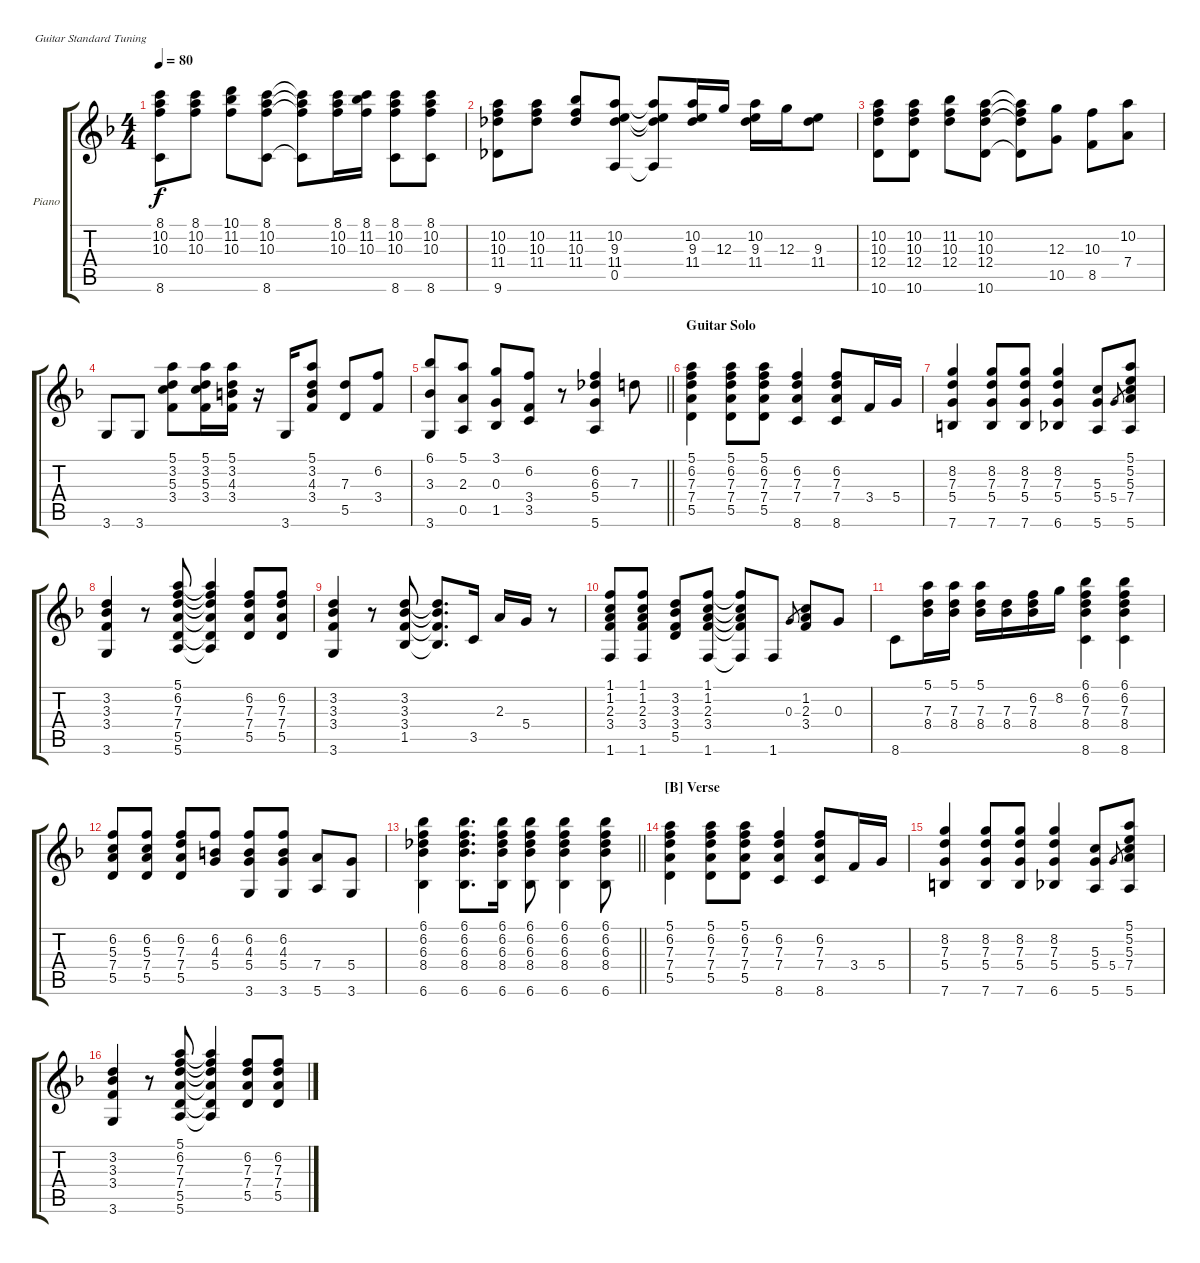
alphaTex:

\bracketExtendMode groupsimilarinstruments
\firstSystemTrackNameOrientation horizontal
\otherSystemsTrackNameOrientation horizontal
\track ("Piano (George Duke)" "Piano") {multiBarRest instrument brightacousticpiano}
\staff {score tabs}
\tuning (E4 B3 G3 D3 A2 E2)
\displaytranspose 12
\ts (4 4)
\tempo 80
\clef g2
\ks f
(8.1 10.2 10.3 8.6).8{dy f} (8.1 10.2 10.3).8 (10.1 11.2 10.3).8 (8.1 10.2 10.3 8.6).8 (8.1{t} 10.2{t} 10.3{t} 8.6{t}).8 (8.1 10.2 10.3).16 (8.1 11.2 10.3).16 (8.1 10.2 10.3 8.6).8 (8.1 10.2 10.3 8.6).8 |
(10.2 10.3 11.4 9.6).8 (10.2 10.3 11.4).8 (11.2 10.3 11.4).8 (10.2 9.3 11.4 0.5).8 (10.2{t} 9.3{t} 11.4{t} 0.5{t}).8 (10.2 9.3 11.4).16 12.3.16 (10.2 9.3 11.4).16 12.3.16 (9.3 11.4).8 |
(10.2 10.3 12.4 10.6).8 (10.2 10.3 12.4 10.6).8 (11.2 10.3 12.4).8 (10.2 10.3 12.4 10.6).8 (10.2{t} 10.3{t} 12.4{t} 10.6{t}).8 (12.3 10.5).8 (10.3 8.5).8 (10.2 7.4).8 |
3.6.8 3.6.8 (5.1 3.2 5.3 3.4).8 (5.1 3.2 5.3 3.4).16 (5.1 3.2 4.3 3.4).16 r.16 3.6.16 (5.1 3.2 4.3 3.4).8 (7.3 5.5).8 (6.2 3.4).8 |
\barLineRight lightlight
(6.1 3.3 3.6).8 (5.1 2.3 0.5).8 (3.1 0.3 1.5).8 (6.2 3.4 3.5).8 r.8 (6.2 6.3 5.4 5.6).4 7.3.8 |
\section ("" "Guitar Solo")
(5.1 6.2 7.3 7.4 5.5).4 (5.1 6.2 7.3 7.4 5.5).8 (5.1 6.2 7.3 7.4 5.5).8 (6.2 7.3 7.4 8.6).4 (6.2 7.3 7.4 8.6).8 3.4.16 5.4.16 |
(8.2 7.3 5.4 7.6).4 (8.2 7.3 5.4 7.6).8 (8.2 7.3 5.4 7.6).8 (8.2 7.3 5.4 6.6).4 (5.3 5.4 5.6).8 5.4.8{gr} (5.1 5.2 5.3 7.4 5.6).8 |
(3.2 3.3 3.4 3.6).4 r.8 (5.1 6.2 7.3 7.4 5.5 5.6).8 (5.1{t} 6.2{t} 7.3{t} 7.4{t} 5.5{t} 5.6{t}).4 (6.2 7.3 7.4 5.5).8 (6.2 7.3 7.4 5.5).8 |
(3.2 3.3 3.4 3.6).4 r.8 (3.2 3.3 3.4 1.5).8 (3.2{t} 3.3{t} 3.4{t} 1.5{t}).8{d} 3.5.16 2.3.16 5.4.16 r.8 |
(1.1 1.2 2.3 3.4 1.6).8 (1.1 1.2 2.3 3.4 1.6).8 (3.2 3.3 3.4 5.5).8 (1.1 1.2 2.3 3.4 1.6).8 (1.1{t} 1.2{t} 2.3{t} 3.4{t} 1.6{t}).8 1.6.8 0.3.8{gr} (1.2 2.3 3.4).8 0.3.8 |
8.6.8 (5.1 7.3 8.4).16 (5.1 7.3 8.4).16 (5.1 7.3 8.4).16 (7.3 8.4).16 (6.2 7.3 8.4).16 8.2.16 (6.1 6.2 7.3 8.4 8.6).4 (6.1 6.2 7.3 8.4 8.6).4 |
(6.2 5.3 7.4 5.5).8 (6.2 5.3 7.4 5.5).8 (6.2 7.3 7.4 5.5).8 (6.2 4.3 5.4).8 (6.2 4.3 5.4 3.6).8 (6.2 4.3 5.4 3.6).8 (7.4 5.6).8 (5.4 3.6).8 |
\barLineRight lightlight
(6.1 6.2 6.3 8.4 6.6).4 (6.1 6.2 6.3 8.4 6.6).8{d} (6.1 6.2 6.3 8.4 6.6).16 (6.1 6.2 6.3 8.4 6.6).8 (6.1 6.2 6.3 8.4 6.6).4 (6.1 6.2 6.3 8.4 6.6).8 |
\section ("B" "Verse")
(5.1 6.2 7.3 7.4 5.5).4 (5.1 6.2 7.3 7.4 5.5).8 (5.1 6.2 7.3 7.4 5.5).8 (6.2 7.3 7.4 8.6).4 (6.2 7.3 7.4 8.6).8 3.4.16 5.4.16 |
(8.2 7.3 5.4 7.6).4 (8.2 7.3 5.4 7.6).8 (8.2 7.3 5.4 7.6).8 (8.2 7.3 5.4 6.6).4 (5.3 5.4 5.6).8 5.4.8{gr} (5.1 5.2 5.3 7.4 5.6).8 |
(3.2 3.3 3.4 3.6).4 r.8 (5.1 6.2 7.3 7.4 5.5 5.6).8 (5.1{t} 6.2{t} 7.3{t} 7.4{t} 5.5{t} 5.6{t}).4 (6.2 7.3 7.4 5.5).8 (6.2 7.3 7.4 5.5).8
